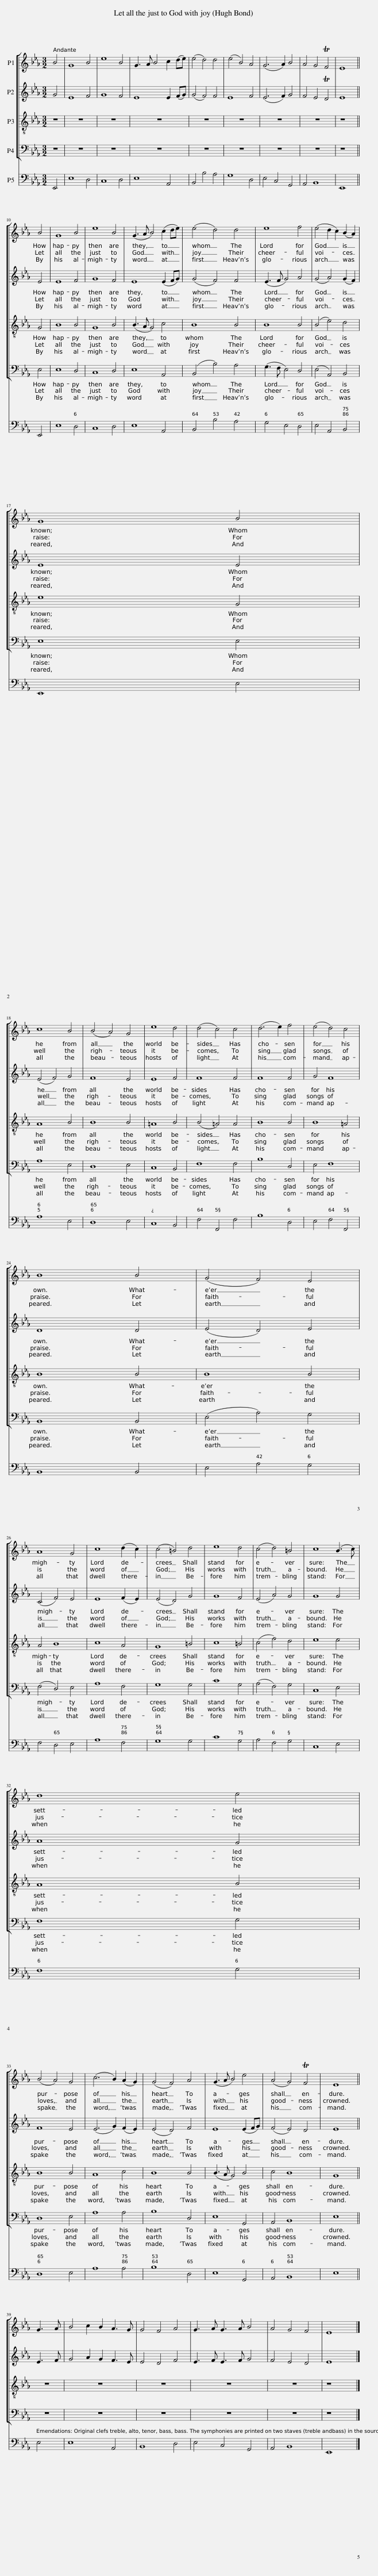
X:1
%%score [ 1 2 3 4 ] 5
L:1/8
M:3/2
I:linebreak $
K:Eb
V:1 treble
V:2 treble
V:3 treble-8 transpose=-12
V:4 bass
V:5 bass
V:1
 B4 | G8 B4 | e8 B4 | G3 A B4 c2 (de) | (e4 d4) d4 | %5
 (e4 B4) A4 | (G6 A2) B4 | A4 G4 TF4 | E8 ||$ B4 | %10
 G8 B4 | e8 B4 | (G3 A B4) (c2 de) | (e4 d4) d4 | e8 f4 | %15
 (e4 d2 c2) (B2 A2) |$ G8 B4 |$ c8 B4 | (B4 A4) G4 | e8 d4 | %20
 (d4 c4) c4 | (d6 e2) f4 | (e4 d4) c4 |$ B8 B4 | (G4 F4) E4 |$ %25
 A8 G4 | c8 (d2 c2) | (c4 =B4) d4 | e8 d4 | (c4 d4) =B4 | %30
 c8 (B3 c) |$ d8 e4 |$ (B4 A4) G4 | (c6 B2) (A2 G2) | (G4 F4) A4 | %35
 (G3 A B4) e4 | (A4 G4) TF4 | E8 ||$ G3 A | B4 c2 B2 A3 G | %40
 G4 F4 A4 | G3 A G3 A B4 | A4 G4 F4 | E8 |] %44
V:2
 G4 | E8 F4 | G8 F4 | E8 E2 (FG) | (G4 F4) F4 | %5
 E8 F4 | (E6 F2) G4 | F4 E4 TD4 | E8 ||$ E4 | %10
 E8 F4 | G8 F4 | E8 (E2 FG) | (G4 F4) F4 | (E3 F G4) A4 | %15
 (G4 A4) (G2 F2) |$ E8 E4 |$ (E4 F4) G4 | F8 E4 | E8 F4 | %20
 F8 F4 | F8 F4 | G4 F8 |$ D8 D4 | (E4 D4) E4 |$ %25
 (C4 F4) E4 | E8 (F2 E2) | (E4 D4) G4 | G8 F4 | (E4 A4) G4 | %30
 G8 G4 |$ A8 G4 |$ F8 E4 | (E6 G2) (F2 E2) | (E4 D4) F4 | %35
 E8 (E2 FG) | (F4 E4) D4 | E8 ||$ E3 F | G4 A2 G2 F3 E | %40
 E4 D4 F4 | E3 F E3 F G4 | F4 E4 D4 | E8 |] %44
V:3
 z4 | z12 | z12 | z12 | z12 | %5
 z12 | z12 | z12 | z8 ||$ G4 | %10
 B8 B4 | G8 B4 | (B3 A G4) c4 | B8 B4 | B8 B4 | %15
 (B4 e4) d4 |$ e8 G4 |$ A8 B4 | B8 B4 | =A8 B4 | %20
 (B4 =A4) A4 | B8 B4 | B8 =A4 |$ B8 B4 | B8 B4 |$ %25
 A4 B8 | c8 A4 | G8 =B4 | c8 =B4 | (c4 f4) d4 | %30
 e8 e4 |$ A8 B4 |$ B8 B4 | A8 c4 | B8 B4 | %35
 (B3 A G4) B4 | c4 B8 | G8 ||$ z4 | z12 | %40
 z12 | z12 | z12 | z8 |] %44
V:4
 z4 | z12 | z12 | z12 | z12 | %5
 z12 | z12 | z12 | z8 ||$ E,4 | %10
 E,8 D,4 | C,8 D,4 | E,8 A,,4 | (B,,4 B,4) A,4 | (G,3 F, E,4) D,4 | %15
 (E,4 A,,4) B,,4 |$ E,8 E,4 |$ A,8 E,4 | D,8 E,4 | C,8 B,,4 | %20
 F,8 F,4 | B,8 D,4 | E,4 F,8 |$ B,,8 B,,4 | (E,4 A,4) G,4 |$ %25
 (F,4 D,4) E,4 | A,8 F,4 | G,8 G,4 | C8 G,4 | (A,4 F,4) G,4 | %30
 C,8 E,4 |$ F,8 G,4 |$ D,8 E,4 | A,8 A,4 | B,8 D,4 | %35
 E,8 G,,4 | A,,4 B,,8 | E,8 ||$ z4 | z12 | %40
 z12 | z12 | z12 | z8 |] %44
V:5
 E,,4 | E,8 D,4 | C,8 D,4 | E,8 A,,4 | B,,4 B,4 A,4 | %5
 G,8 D,4 | E,4 C,4 G,,4 | A,,4 B,,8 | E,,8 ||$ E,,4 | %10
 E,8 D,4 | C,8 D,4 | E,8 A,,4 | B,,4 B,4 A,4 | G,4 E,4 D,4 | %15
 E,4 A,,4 B,,4 |$ E,,8 E,4 |$ A,8 E,4 | D,8 E,4 | C,8 B,,4 | %20
 F,4 F,,4 F,4 | B,8 D,4 | E,4 F,4 F,,4 |$ B,,8 B,,4 | E,4 A,4 G,4 |$ %25
 F,4 D,4 E,4 | A,8 F,4 | G,8 G,4 | C8 G,4 | A,4 F,4 G,4 | %30
 C,8 E,4 |$ F,8 G,4 |$ D,8 E,4 | A,8 A,4 | B,8 D,4 | %35
 E,8 G,,4 | A,,4 B,,8 | E,8 ||$ E,4 | E,8 A,,4 | %40
 B,,8 D,4 | E,4 C,4 G,,4 | A,,4 B,,8 | E,,8 |] %44
